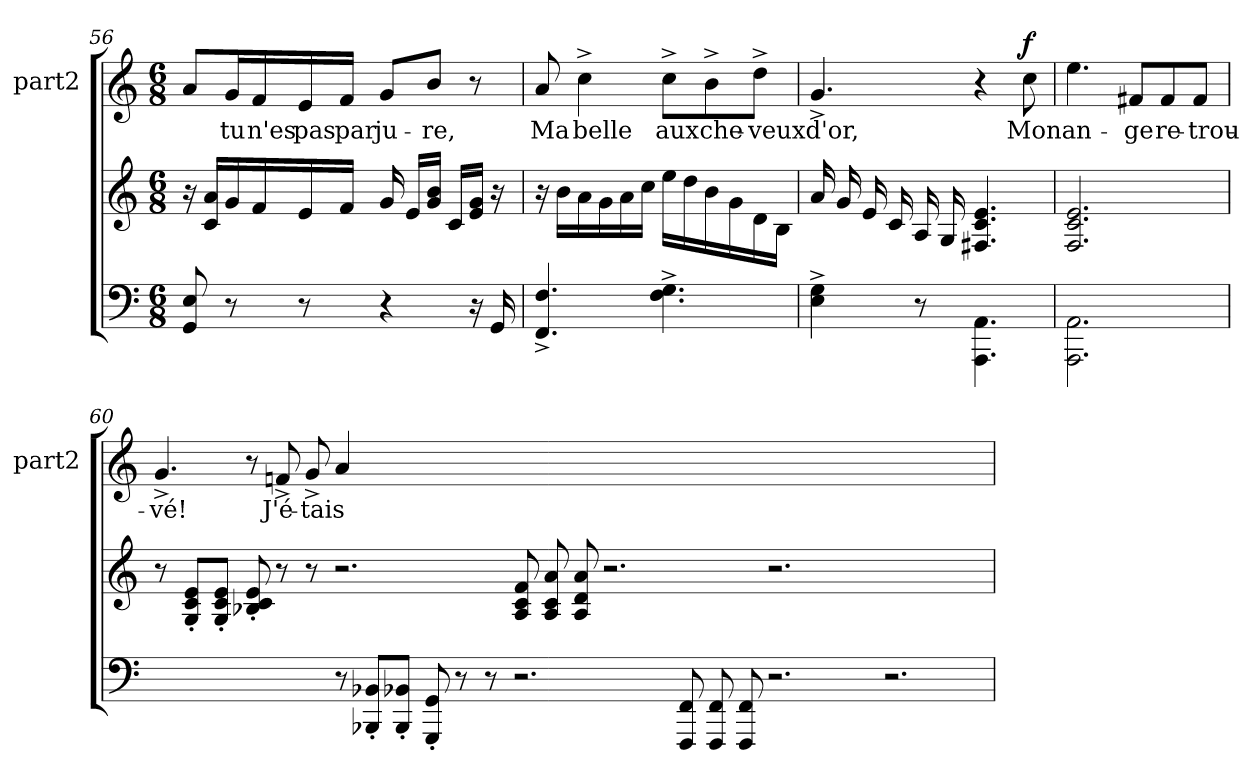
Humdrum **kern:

**kern	**kern	**kern	**text	**dynam
*part3	*part2	*part1	*part1	*part1
*staff3	*staff2	*staff1	*staff1	*staff1
*	*	*I"part2	*	*
*	*	*I'part2	*	*
*clefF4	*clefG2	*clefG2	*	*
*k[]	*k[]	*k[]	*	*
*M6/8	*M6/8	*M6/8	*	*
=56	=56	=56	=56	=56
8Ei/ 8GGi/	16r	8aj/L	.	.
.	16aj/ 16cj/LL	.	.	.
8r	16gj/	16gj/L	tu	.
.	16fj/	16fj/	n'es	.
8r	16ej/	16ej/	pas	.
.	16fj/JJ	16fj/JJ	par	.
4r	16gj/	8gj/L	ju-	.
.	16ej/LL	.	.	.
.	16bj/ 16gj/JJ	8bj/J	re,	.
.	16cj/LL	.	.	.
16r	16gj/ 16ej/JJ	8r	.	.
16GGi/	16r	.	.	.
=57	=57	=57	=57	=57
4.Fi^</ 4.FFi^</	16r	8aj/	Ma	.
.	16bj\LL	.	.	.
.	16aj\	4cc^>j\	belle	.
.	16gj\	.	.	.
.	16aj\	.	.	.
.	16ccj\JJ	.	.	.
4.Fi^>\ 4.Gi^>\	16eej\LL	8cc^>j\L	aux	.
.	16ddj\	.	.	.
.	16bj\	8b^>j\	che-	.
.	16gj\	.	.	.
.	16dj\	8dd^>j\J	veux	.
.	16Bj\JJ	.	.	.
!!LO:LB:g=z
=58	=58	=58	=58	=58
4Ei^>\ 4Gi^>\	16aj/	4.g^>j/	d'or,	.
.	16gj/	.	.	.
.	16ej/	.	.	.
.	16cj/	.	.	.
8r	16Aj/	.	.	.
.	16Gj/	.	.	.
4.AAAi\ 4.AAi\	4.ej/ 4.cj/ 4.F#Xj/	4r	.	.
!	!	!	!	!LO:DY:a
.	.	8ccj\	Mon	f
=59	=59	=59	=59	=59
*	*^	*	*	*
2.AAAi\ 2.AAi\	2.ryy	2.ej/ 2.cj/ 2.Fj/	4.eej\	an-	.
.	.	.	8f#Xj/L	ge	.
.	.	.	8f#j/	re-	.
.	.	.	8f#j/J	trou-	.
*	*v	*v	*	*	*
=60	=60	=60	=60	=60
2ryy	8r	4.g^>j/	vé!	.
.	8ej'</ 8cj'</ 8Gj'</L	.	.	.
.	8ej'</ 8cj'</ 8Gj'</J	.	.	.
.	8ej'</ 8cj'</ 8B-Xj'</	8r	.	.
4ryy	8r	8fn^>j/	J'é-	.
.	8r	8g^>j/	tais	.
8r	2.r	4aZ/	.	.
8BB-Xi'</ 8BBB-Xi'</L	.	.	.	.
8BB-Xi'</ 8BBB-i'</J	.	1ryy	.	.
8GGi'</ 8GGGi'</	.	.	.	.
8r	.	.	.	.
8r	.	.	.	.
2.r	8fZ/ 8cZ/ 8AZ/	.	.	.
.	8aZ/ 8cZ/ 8AZ/	.	.	.
.	8aZ/ 8dZ/ 8AZ/	.	.	.
.	2.r	.	.	.
.	.	1ryy	.	.
8FFV/ 8FFFV/	.	.	.	.
8FFV/ 8FFFV/	.	.	.	.
8FFV/ 8FFFV/	.	.	.	.
2.r	2.r	.	.	.
.	.	1ryy	.	.
2.r	2.ryy	.	.	.
.	.	8ryy	.	.
=	=	=	=	=
*-	*-	*-	*-	*-
